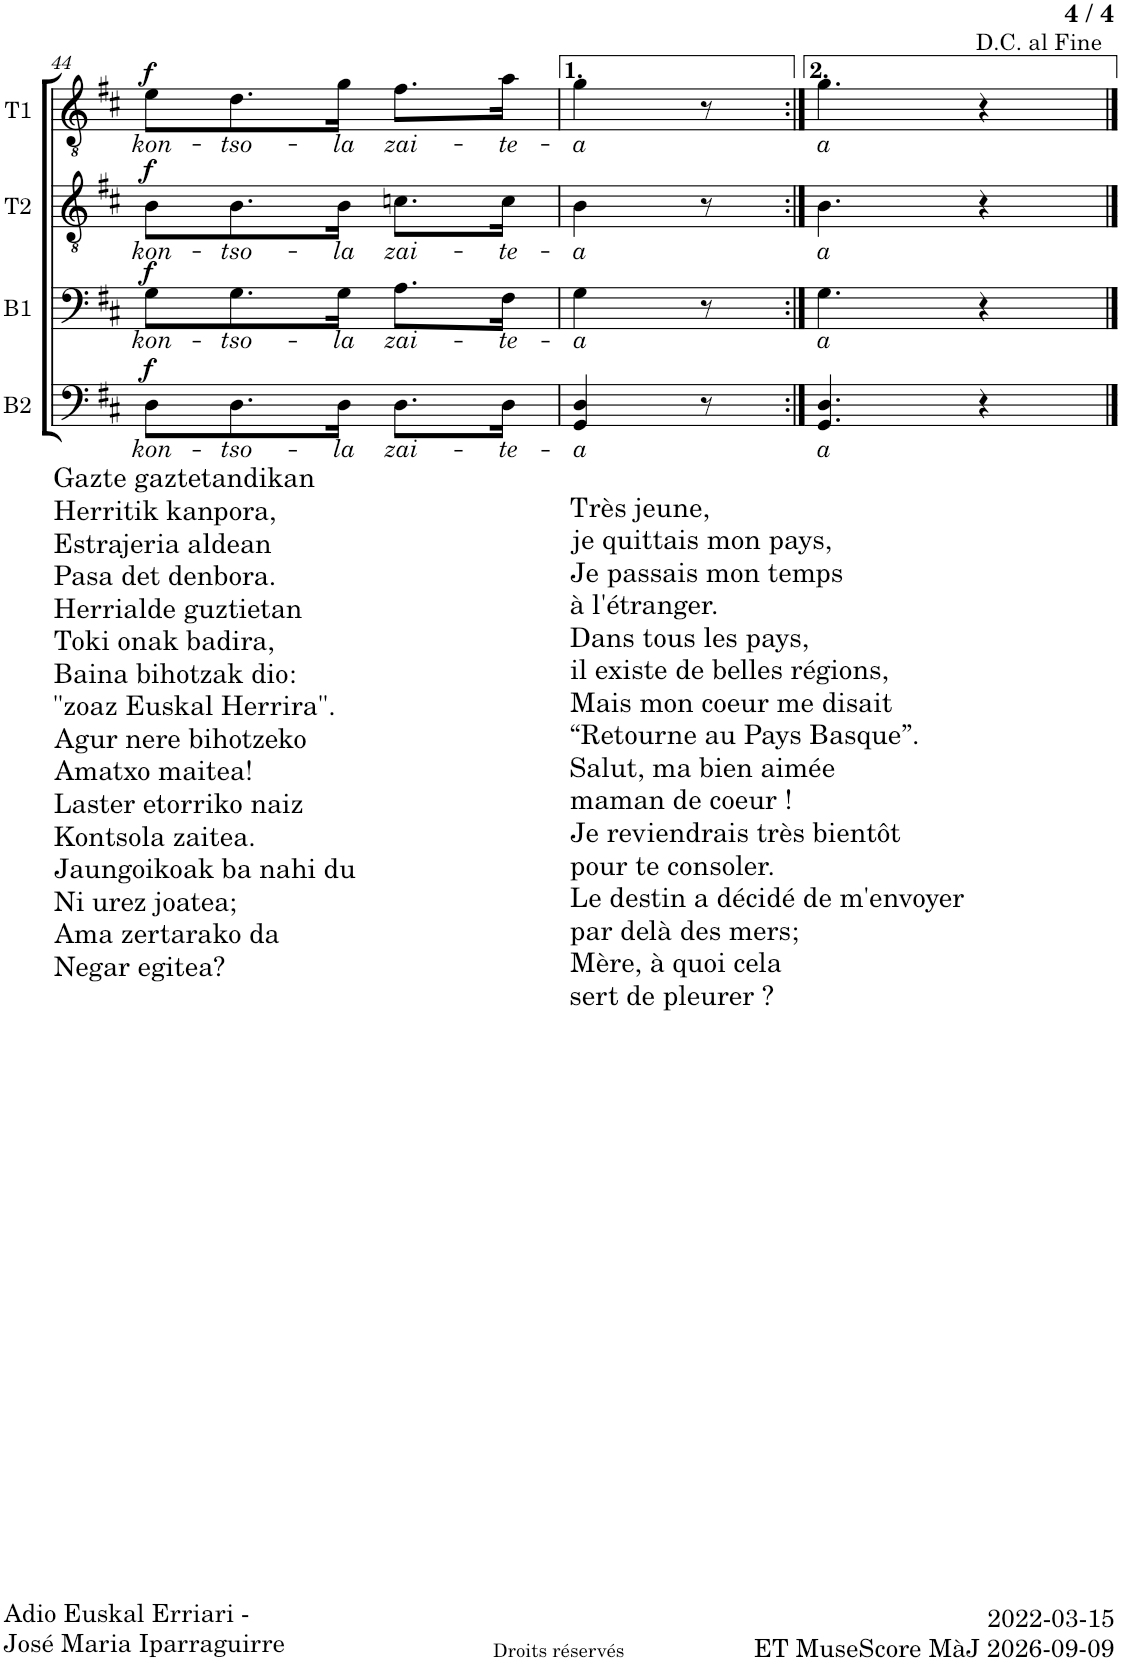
**kern	**text	**dynam	**kern	**text	**dynam	**kern	**text	**dynam	**kern	**text	**dynam
*part4	*part4	*part4	*part3	*part3	*part3	*part2	*part2	*part2	*part1	*part1	*part1
*staff4	*staff4	*staff4	*staff3	*staff3	*staff3	*staff2	*staff2	*staff2	*staff1	*staff1	*staff1
*I"Basse	*	*	*I"Baryton	*	*	*I"Ténor 2	*	*	*I"Ténor 1	*	*
*I'B2	*	*	*I'B1	*	*	*I'T2	*	*	*I'T1	*	*
!!LO:PB:g=z
*clefF4	*	*	*clefF4	*	*	*clefGv2	*	*	*clefGv2	*	*
*k[f#c#]	*	*	*k[f#c#]	*	*	*k[f#c#]	*	*	*k[f#c#]	*	*
*M5/8	*	*	*M5/8	*	*	*M5/8	*	*	*M5/8	*	*
=44	=44	=44	=44	=44	=44	=44	=44	=44	=44	=44	=44
!	!LO:LY:b	!LO:DY:a	!	!LO:LY:b	!LO:DY:a	!	!LO:LY:b	!LO:DY:a	!	!LO:LY:b	!LO:DY:a
8D\L	kon-	f	8G\L	kon-	f	8B\L	kon-	f	8e\L	kon-	f
!	!LO:LY:b	!	!	!LO:LY:b	!	!	!LO:LY:b	!	!	!LO:LY:b	!
8.D\	-tso-	.	8.G\	-tso-	.	8.B\	-tso-	.	8.d\	-tso-	.
!	!LO:LY:b	!	!	!LO:LY:b	!	!	!LO:LY:b	!	!	!LO:LY:b	!
16D\Jk	-la	.	16G\Jk	-la	.	16B\Jk	-la	.	16g\Jk	-la	.
!	!LO:LY:b	!	!	!LO:LY:b	!	!	!LO:LY:b	!	!	!LO:LY:b	!
8.D\L	zai-	.	8.A\L	zai-	.	8.cn\L	zai-	.	8.f#\L	zai-	.
!	!LO:LY:b	!	!	!LO:LY:b	!	!	!LO:LY:b	!	!	!LO:LY:b	!
16D\Jk	-te-	.	16F#\Jk	-te-	.	16c\Jk	-te-	.	16a\Jk	-te-	.
=45	=45	=45	=45	=45	=45	=45	=45	=45	=45	=45	=45
!	!LO:LY:b	!	!	!LO:LY:b	!	!	!LO:LY:b	!	!	!LO:LY:b	!
4GG/ 4D/	-a	.	4G\	-a	.	4B\	a	.	4g\	a	.
8r	.	.	8r	.	.	8r	.	.	8r	.	.
=46:|!	=46:|!	=46:|!	=46:|!	=46:|!	=46:|!	=46:|!	=46:|!	=46:|!	=46:|!	=46:|!	=46:|!
!	!LO:LY:b	!	!	!LO:LY:b	!	!	!LO:LY:b	!	!	!LO:LY:b	!
4.GG/ 4.D/	a	.	4.G\	a	.	4.B\	a	.	4.g\	a	.
4r	.	.	4r	.	.	4r	.	.	4r	.	.
==	==	==	==	==	==	==	==	==	==	==	==
*-	*-	*-	*-	*-	*-	*-	*-	*-	*-	*-	*-
